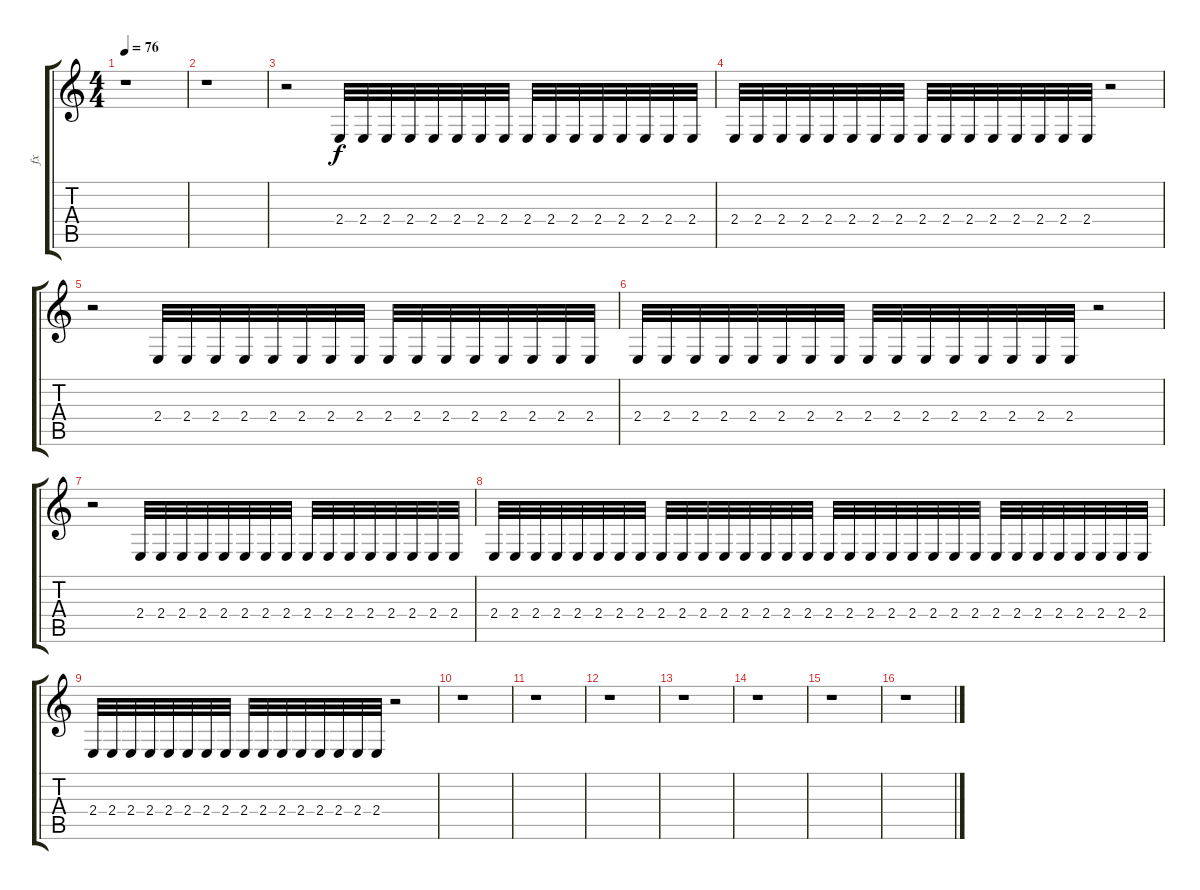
\track ("fx" "fx") {instrument reversecymbal}
\staff {score tabs}
\tuning (E4 B3 G3 D3 A2 E2) {hide}
\ts (4 4)
\tempo 76
\clef g2
\ks c
r.1{dy f} |
r.1 |
r.2 2.4.32{volume 2} 2.4.32{volume 3} 2.4.32{volume 4} 2.4.32{volume 4} 2.4.32{volume 5} 2.4.32{volume 6} 2.4.32{volume 6} 2.4.32{volume 7} 2.4.32{volume 7} 2.4.32{volume 8} 2.4.32{volume 8} 2.4.32{volume 9} 2.4.32{volume 10} 2.4.32{volume 10} 2.4.32{volume 11} 2.4.32{volume 12} |
2.4.32{volume 12} 2.4.32{volume 11} 2.4.32{volume 11} 2.4.32{volume 10} 2.4.32{volume 9} 2.4.32{volume 8} 2.4.32{volume 8} 2.4.32{volume 7} 2.4.32{volume 6} 2.4.32{volume 5} 2.4.32{volume 5} 2.4.32{volume 4} 2.4.32{volume 3} 2.4.32{volume 2} 2.4.32{volume 2} 2.4.32{volume 1} r.2 |
r.2 2.4.32{volume 2} 2.4.32{volume 3} 2.4.32{volume 4} 2.4.32{volume 4} 2.4.32{volume 5} 2.4.32{volume 6} 2.4.32{volume 6} 2.4.32{volume 7} 2.4.32{volume 7} 2.4.32{volume 8} 2.4.32{volume 8} 2.4.32{volume 9} 2.4.32{volume 10} 2.4.32{volume 10} 2.4.32{volume 11} 2.4.32{volume 12} |
2.4.32{volume 12} 2.4.32{volume 11} 2.4.32{volume 11} 2.4.32{volume 10} 2.4.32{volume 9} 2.4.32{volume 8} 2.4.32{volume 8} 2.4.32{volume 7} 2.4.32{volume 6} 2.4.32{volume 5} 2.4.32{volume 5} 2.4.32{volume 4} 2.4.32{volume 3} 2.4.32{volume 2} 2.4.32{volume 2} 2.4.32{volume 1} r.2 |
r.2 2.4.32{volume 2} 2.4.32{volume 3} 2.4.32{volume 4} 2.4.32{volume 4} 2.4.32{volume 5} 2.4.32{volume 6} 2.4.32{volume 6} 2.4.32{volume 7} 2.4.32{volume 7} 2.4.32{volume 8} 2.4.32{volume 8} 2.4.32{volume 9} 2.4.32{volume 10} 2.4.32{volume 10} 2.4.32{volume 11} 2.4.32{volume 12} |
2.4.32{volume 12} 2.4.32{volume 11} 2.4.32{volume 11} 2.4.32{volume 10} 2.4.32{volume 9} 2.4.32{volume 8} 2.4.32{volume 8} 2.4.32{volume 7} 2.4.32{volume 6} 2.4.32{volume 5} 2.4.32{volume 5} 2.4.32{volume 4} 2.4.32{volume 3} 2.4.32{volume 2} 2.4.32{volume 2} 2.4.32{volume 1} 2.4.32{volume 2} 2.4.32{volume 3} 2.4.32{volume 4} 2.4.32{volume 4} 2.4.32{volume 5} 2.4.32{volume 6} 2.4.32{volume 6} 2.4.32{volume 7} 2.4.32{volume 7} 2.4.32{volume 8} 2.4.32{volume 8} 2.4.32{volume 9} 2.4.32{volume 10} 2.4.32{volume 10} 2.4.32{volume 11} 2.4.32{volume 12} |
2.4.32{volume 12} 2.4.32{volume 11} 2.4.32{volume 9} 2.4.32{volume 8} 2.4.32{volume 6} 2.4.32{volume 4} 2.4.32{volume 3} 2.4.32{volume 2} 2.4.32{volume 0} 2.4.32 2.4.32 2.4.32 2.4.32 2.4.32 2.4.32 2.4.32 r.2 |
r.1 |
r.1 |
r.1 |
r.1 |
r.1 |
r.1 |
r.1
